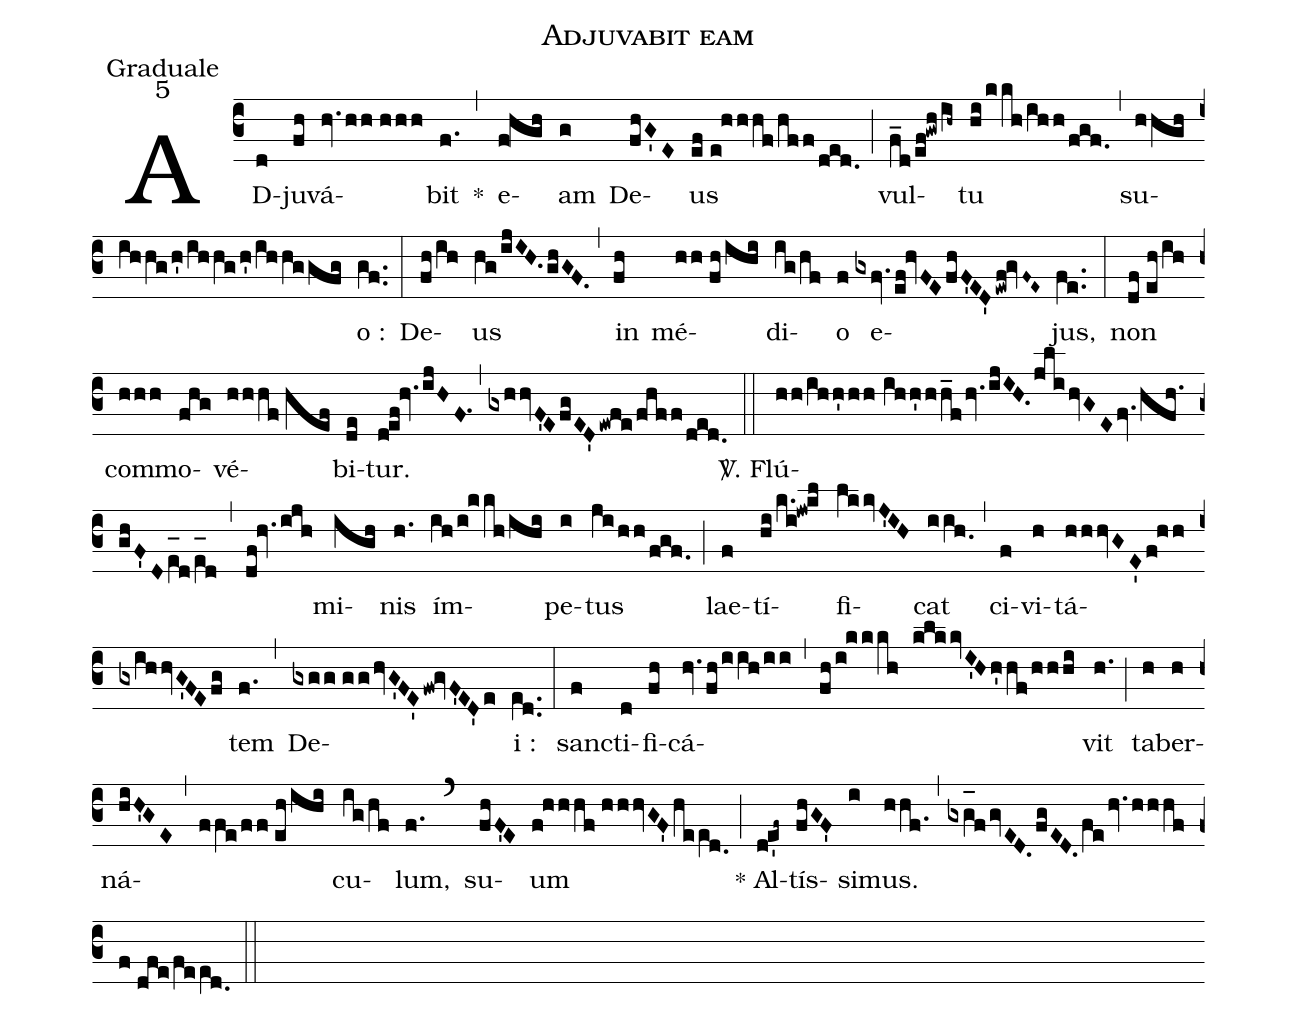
name:Adjuvabit eam;
office-part:Graduale;
mode:5;
%%
(c3) AD(d)ju(fh)vá(hv.hh//hhh)bit(f.) *(,) e(f!hgh)am(g) De(fhG'E)us(ef//e!hhhf/hff/ded.) (;) vul(f_d/ef!gwh/ih~)tu(hi/kkh/ihh/fgf.) (,) su(hhghihhg/h'/ihhg/h'/ihhggfg)o :(gf..) (:) De(fh/ih)us(hg/ijIH.ghGF.) (,) in(fh) mé(hh//fh/ihi)di(ig/hf)o(f) e(gxfv.ef!hvFEfhF'ED'ewf!gvF~E~)jus,(fe..) (:) non(df//eh/ih) com(hhh)mo(fhg)vé(hhhf//hef)bi(de)tur.(def!hv.ijHF.1) (,) (gxhhvF'EfgED'ewfe/fhff/ded.) (::) <sp>V/</sp>. Flú(hh/ihh'hh/!/!ih/!h'hh_fhv.ijIH.jlihvGEfv.hfh./ghF'De_[oh:h][ll:1]d/e_[oh:h][ll:1]d)(,)(df!hv.ijh)mi(igh)nis(h.) ím(ih/i!kkh/ihi)pe(i)tus(jihh/fgf.) (;) lae(f)tí(hi/k.i!jw!kl)fi(lkkvJ'IH)cat(iih.0) (,) ci(f)vi(h)tá(hhhvGE'f!hhgxihhvG'FEfg)tem(f.) (,) De(gxgg//gghvG'FE'fw!gvF'ED'e)i :(e[ll:1]d..) (:) san(f)cti(d)fi(fh)cá(hv.fh/iih/ii)(,)(fh/i!kkkh klkkvI'Hh'hf/hhhi)vit(h.) (;) ta(h)ber(h)ná(hiH'GE)(,)(ffe/ff//eh/ihi)cu(ig/hf)lum,(f.) (`) su(fhF'E)um(f!hhhf//hhhvGF'hee[ll:1]d.0) (;) * Al(de'f~)tís(fhGF')si(i)mus.(hhf.) (,) (gxg_[oh:h]fgvED.fgED.fehv.hhhff//dfe/fee[ll:1]d.0) (::)
